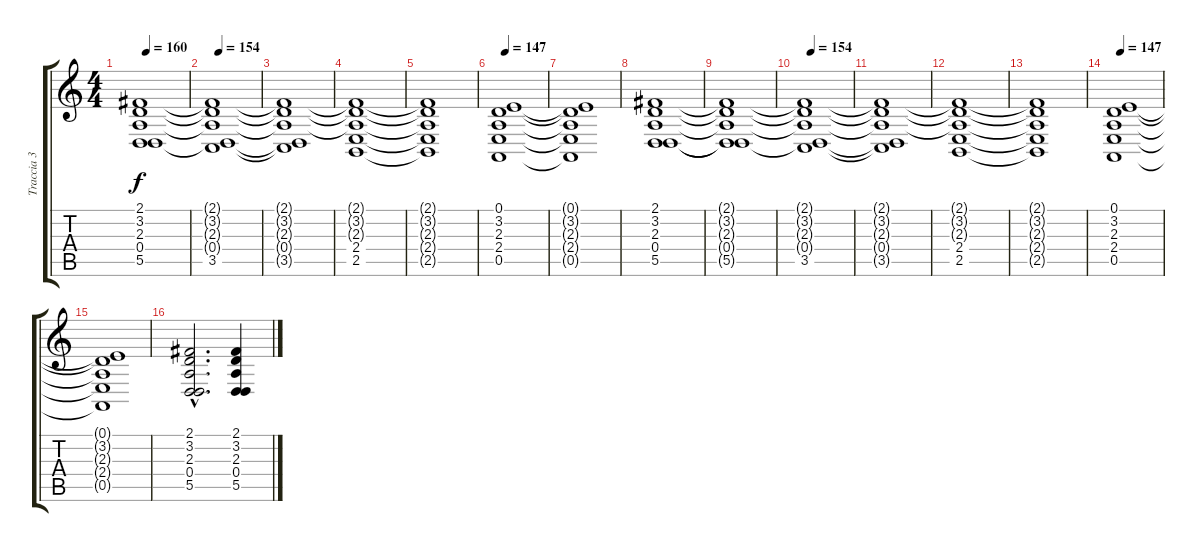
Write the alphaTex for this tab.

\track ("Traccia 3" "Traccia 3") {instrument stringensemble2}
\staff {score tabs}
\tuning (E4 B3 G3 D3 A2 E2) {hide}
\ts (4 4)
\tempo 160
\clef g2
\ks c
(2.1{t} 3.2{t} 2.3{t} 0.4{t} 5.5{t}).1{dy f} |
\tempo 154
(2.1{t} 3.2{t} 2.3{t} 0.4{t} 3.5).1 |
(2.1{t} 3.2{t} 2.3{t} 0.4{t} 3.5{t}).1 |
(2.1{t} 3.2{t} 2.3{t} 2.4 2.5).1 |
(2.1{t} 3.2{t} 2.3{t} 2.4{t} 2.5{t}).1 |
\tempo 147
(0.1 3.2 2.3 2.4 0.5).1 |
(0.1{t} 3.2{t} 2.3{t} 2.4{t} 0.5{t}).1 |
(2.1 3.2 2.3 0.4 5.5).1 |
(2.1{t} 3.2{t} 2.3{t} 0.4{t} 5.5{t}).1 |
\tempo 154
(2.1{t} 3.2{t} 2.3{t} 0.4{t} 3.5).1 |
(2.1{t} 3.2{t} 2.3{t} 0.4{t} 3.5{t}).1 |
(2.1{t} 3.2{t} 2.3{t} 2.4 2.5).1 |
(2.1{t} 3.2{t} 2.3{t} 2.4{t} 2.5{t}).1 |
\tempo 147
(0.1 3.2 2.3 2.4 0.5).1 |
(0.1{t} 3.2{t} 2.3{t} 2.4{t} 0.5{t}).1 |
(2.1{hac} 3.2{hac} 2.3{hac} 0.4{hac} 5.5{hac}).2{d} (2.1 3.2 2.3 0.4 5.5).4
